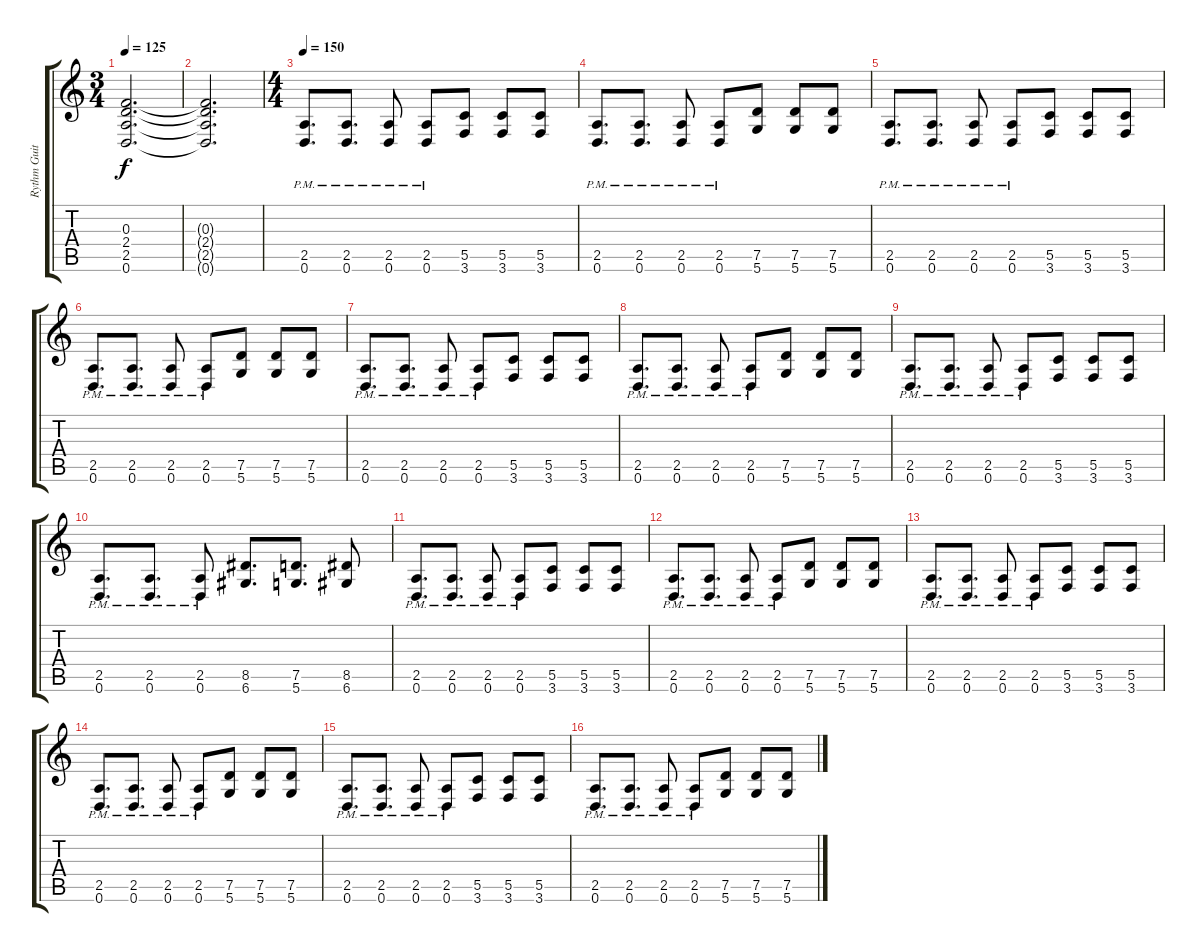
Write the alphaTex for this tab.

\track ("Rythm Guitar 1" "Rythm Guit") {instrument distortionguitar}
\staff {score tabs}
\tuning (D4 A3 F3 C3 G2 D2) {hide}
\ts (3 4)
\tempo 125
\clef g2
\ks c
(0.3 2.4 2.5 0.6).2{d dy f} |
(0.3{t} 2.4{t} 2.5{t} 0.6{t}).2{d} |
\ts (4 4)
\tempo 150
(2.5{pm} 0.6{pm}).8{d} (2.5{pm} 0.6{pm}).8{d} (2.5{pm} 0.6{pm}).8 (2.5{pm} 0.6{pm}).8 (5.5 3.6).8 (5.5 3.6).8 (5.5 3.6).8 |
(2.5{pm} 0.6{pm}).8{d} (2.5{pm} 0.6{pm}).8{d} (2.5{pm} 0.6{pm}).8 (2.5{pm} 0.6{pm}).8 (7.5 5.6).8 (7.5 5.6).8 (7.5 5.6).8 |
(2.5{pm} 0.6{pm}).8{d} (2.5{pm} 0.6{pm}).8{d} (2.5{pm} 0.6{pm}).8 (2.5{pm} 0.6{pm}).8 (5.5 3.6).8 (5.5 3.6).8 (5.5 3.6).8 |
(2.5{pm} 0.6{pm}).8{d} (2.5{pm} 0.6{pm}).8{d} (2.5{pm} 0.6{pm}).8 (2.5{pm} 0.6{pm}).8 (7.5 5.6).8 (7.5 5.6).8 (7.5 5.6).8 |
(2.5{pm} 0.6{pm}).8{d} (2.5{pm} 0.6{pm}).8{d} (2.5{pm} 0.6{pm}).8 (2.5{pm} 0.6{pm}).8 (5.5 3.6).8 (5.5 3.6).8 (5.5 3.6).8 |
(2.5{pm} 0.6{pm}).8{d} (2.5{pm} 0.6{pm}).8{d} (2.5{pm} 0.6{pm}).8 (2.5{pm} 0.6{pm}).8 (7.5 5.6).8 (7.5 5.6).8 (7.5 5.6).8 |
(2.5{pm} 0.6{pm}).8{d} (2.5{pm} 0.6{pm}).8{d} (2.5{pm} 0.6{pm}).8 (2.5{pm} 0.6{pm}).8 (5.5 3.6).8 (5.5 3.6).8 (5.5 3.6).8 |
(2.5{pm} 0.6{pm}).8{d} (2.5{pm} 0.6{pm}).8{d} (2.5{pm} 0.6{pm}).8 (8.5 6.6).8{d} (7.5 5.6).8{d} (8.5 6.6).8 |
(2.5{pm} 0.6{pm}).8{d} (2.5{pm} 0.6{pm}).8{d} (2.5{pm} 0.6{pm}).8 (2.5{pm} 0.6{pm}).8 (5.5 3.6).8 (5.5 3.6).8 (5.5 3.6).8 |
(2.5{pm} 0.6{pm}).8{d} (2.5{pm} 0.6{pm}).8{d} (2.5{pm} 0.6{pm}).8 (2.5{pm} 0.6{pm}).8 (7.5 5.6).8 (7.5 5.6).8 (7.5 5.6).8 |
(2.5{pm} 0.6{pm}).8{d} (2.5{pm} 0.6{pm}).8{d} (2.5{pm} 0.6{pm}).8 (2.5{pm} 0.6{pm}).8 (5.5 3.6).8 (5.5 3.6).8 (5.5 3.6).8 |
(2.5{pm} 0.6{pm}).8{d} (2.5{pm} 0.6{pm}).8{d} (2.5{pm} 0.6{pm}).8 (2.5{pm} 0.6{pm}).8 (7.5 5.6).8 (7.5 5.6).8 (7.5 5.6).8 |
(2.5{pm} 0.6{pm}).8{d} (2.5{pm} 0.6{pm}).8{d} (2.5{pm} 0.6{pm}).8 (2.5{pm} 0.6{pm}).8 (5.5 3.6).8 (5.5 3.6).8 (5.5 3.6).8 |
(2.5{pm} 0.6{pm}).8{d} (2.5{pm} 0.6{pm}).8{d} (2.5{pm} 0.6{pm}).8 (2.5{pm} 0.6{pm}).8 (7.5 5.6).8 (7.5 5.6).8 (7.5 5.6).8
